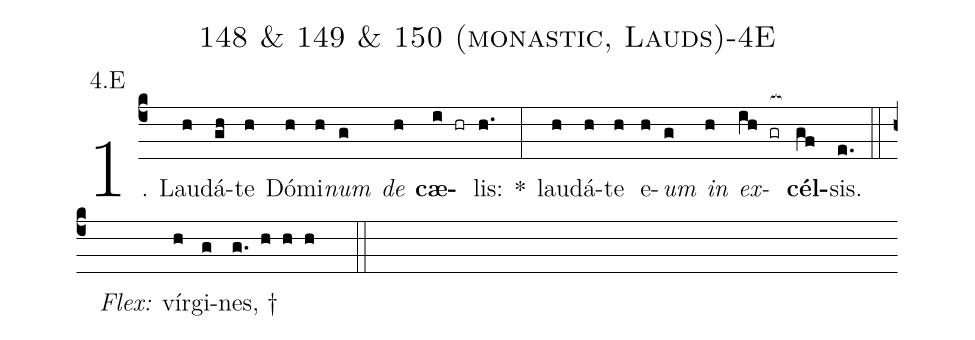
name: 148 & 149 & 150 (monastic, Lauds)-4E;
annotation: 4.E;
%%
(c4)1. Lau(h)dá(gh)te(h) Dó(h)mi(h)<i>num</i>(g) <i>de</i>(h) <b>cæ</b>(i hr)lis:(h.) *(:) lau(h)dá(h)te(h) e(h)<i>um</i>(g) <i>in</i>(h) <i>ex</i>(ih gr[ocb:1{])<b>cél</b>(gf[ocb:0}])sis.(e.) (::)
<i>Flex:</i>()  vír(h)gi(g)nes, †(g. h h h  ::)
